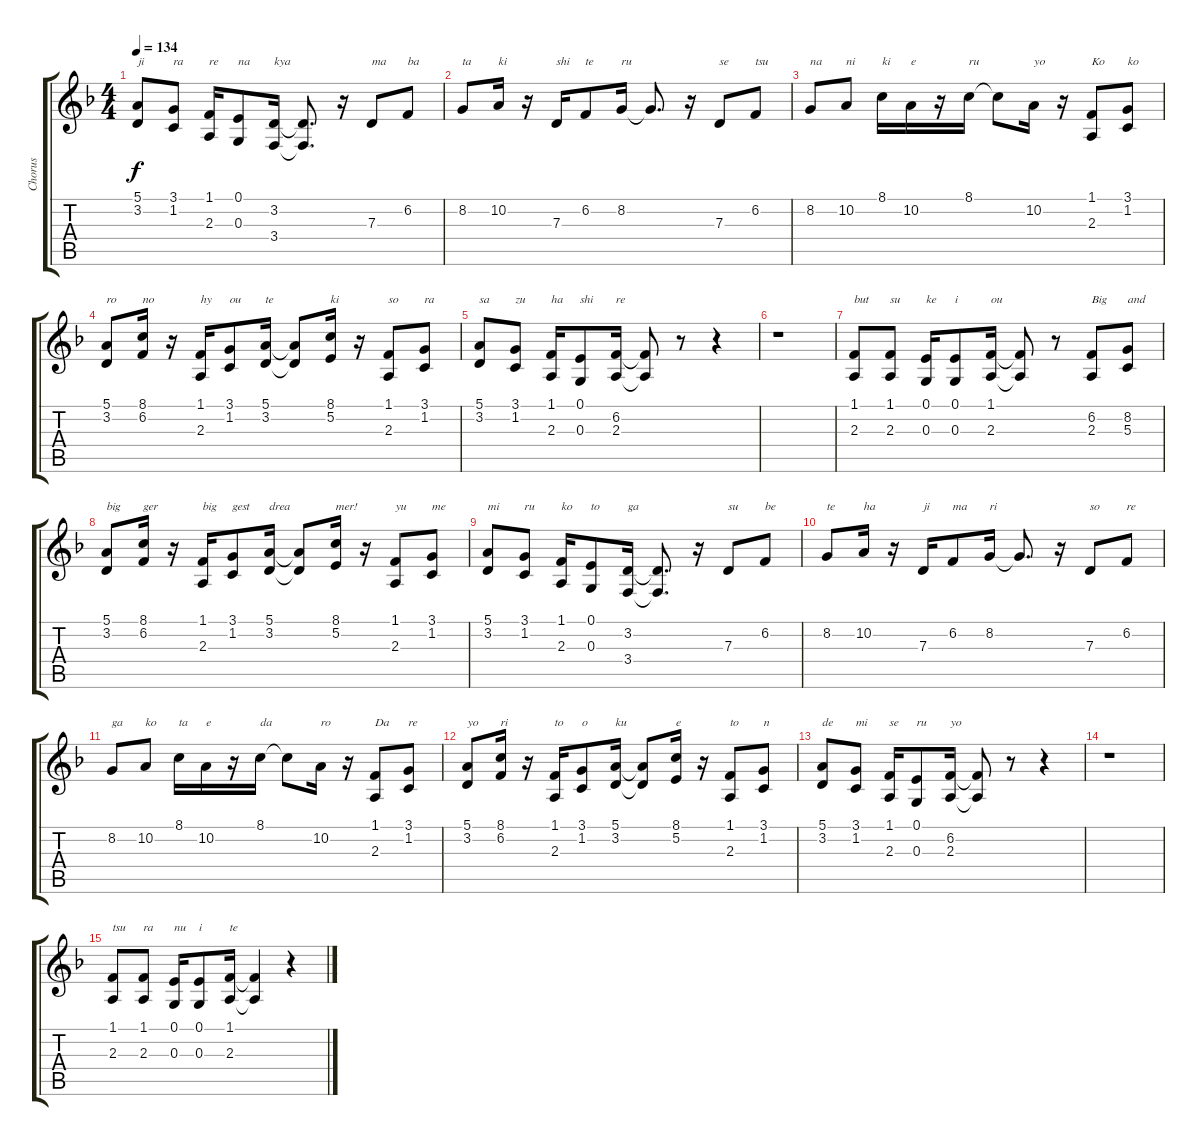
\track ("Chorus" "Chorus") {instrument synthvoice}
\staff {score tabs}
\tuning (E4 B3 G3 D3 A2 E2) {hide}
\ts (4 4)
\tempo 134
\clef g2
\ks f
(5.1 3.2).8{txt "ji" dy f} (3.1 1.2).8{txt "ra"} (1.1 2.3).16{txt "re"} (0.1 0.3).8{txt "na"} (3.2 3.4).16{txt "kya"} (3.2{t} 3.4{t}).8{d} r.16 7.3.8{txt "ma"} 6.2.8{txt "ba"} |
8.2.8{txt "ta"} 10.2.16{txt "ki"} r.16 7.3.16{txt "shi"} 6.2.8{txt "te"} 8.2.16{txt "ru"} 8.2{t}.8{d} r.16 7.3.8{txt "se"} 6.2.8{txt "tsu"} |
8.2.8{txt "na"} 10.2.8{txt "ni"} 8.1.16{txt "ki"} 10.2.16{txt "e"} r.16 8.1.16{txt "ru"} 8.1{t}.8 10.2.16{txt "yo"} r.16 (1.1 2.3).8{txt "Ko"} (3.1 1.2).8{txt "ko"} |
(5.1 3.2).8{txt "ro"} (8.1 6.2).16{txt "no"} r.16 (1.1 2.3).16{txt "hy"} (3.1 1.2).8{txt "ou"} (5.1 3.2).16{txt "te"} (5.1{t} 3.2{t}).8 (8.1 5.2).16{txt "ki"} r.16 (1.1 2.3).8{txt "so"} (3.1 1.2).8{txt "ra"} |
(5.1 3.2).8{txt "sa"} (3.1 1.2).8{txt "zu"} (1.1 2.3).16{txt "ha"} (0.1 0.3).8{txt "shi"} (6.2 2.3).16{txt "re"} (6.2{t} 2.3{t}).8 r.8 r.4 |
r.1 |
(1.1 2.3).8{txt "but"} (1.1 2.3).8{txt "su"} (0.1 0.3).16{txt "ke"} (0.1 0.3).8{txt "i"} (1.1 2.3).16{txt "ou"} (1.1{t} 2.3{t}).8 r.8 (6.2 2.3).8{txt "Big"} (8.2 5.3).8{txt "and"} |
(5.1 3.2).8{txt "big"} (8.1 6.2).16{txt "ger"} r.16 (1.1 2.3).16{txt "big"} (3.1 1.2).8{txt "gest"} (5.1 3.2).16{txt "drea"} (5.1{t} 3.2{t}).8 (8.1 5.2).16{txt "mer!"} r.16 (1.1 2.3).8{txt "yu"} (3.1 1.2).8{txt "me"} |
(5.1 3.2).8{txt "mi"} (3.1 1.2).8{txt "ru"} (1.1 2.3).16{txt "ko"} (0.1 0.3).8{txt "to"} (3.2 3.4).16{txt "ga"} (3.2{t} 3.4{t}).8{d} r.16 7.3.8{txt "su"} 6.2.8{txt "be"} |
8.2.8{txt "te"} 10.2.16{txt "ha"} r.16 7.3.16{txt "ji"} 6.2.8{txt "ma"} 8.2.16{txt "ri"} 8.2{t}.8{d} r.16 7.3.8{txt "so"} 6.2.8{txt "re"} |
8.2.8{txt "ga"} 10.2.8{txt "ko"} 8.1.16{txt "ta"} 10.2.16{txt "e"} r.16 8.1.16{txt "da"} 8.1{t}.8 10.2.16{txt "ro"} r.16 (1.1 2.3).8{txt "Da"} (3.1 1.2).8{txt "re"} |
(5.1 3.2).8{txt "yo"} (8.1 6.2).16{txt "ri"} r.16 (1.1 2.3).16{txt "to"} (3.1 1.2).8{txt "o"} (5.1 3.2).16{txt "ku"} (5.1{t} 3.2{t}).8 (8.1 5.2).16{txt "e"} r.16 (1.1 2.3).8{txt "to"} (3.1 1.2).8{txt "n"} |
(5.1 3.2).8{txt "de"} (3.1 1.2).8{txt "mi"} (1.1 2.3).16{txt "se"} (0.1 0.3).8{txt "ru"} (6.2 2.3).16{txt "yo"} (6.2{t} 2.3{t}).8 r.8 r.4 |
r.1 |
(1.1 2.3).8{txt "tsu"} (1.1 2.3).8{txt "ra"} (0.1 0.3).16{txt "nu"} (0.1 0.3).8{txt "i"} (1.1 2.3).16{txt "te"} (1.1{t} 2.3{t}).4 r.4
